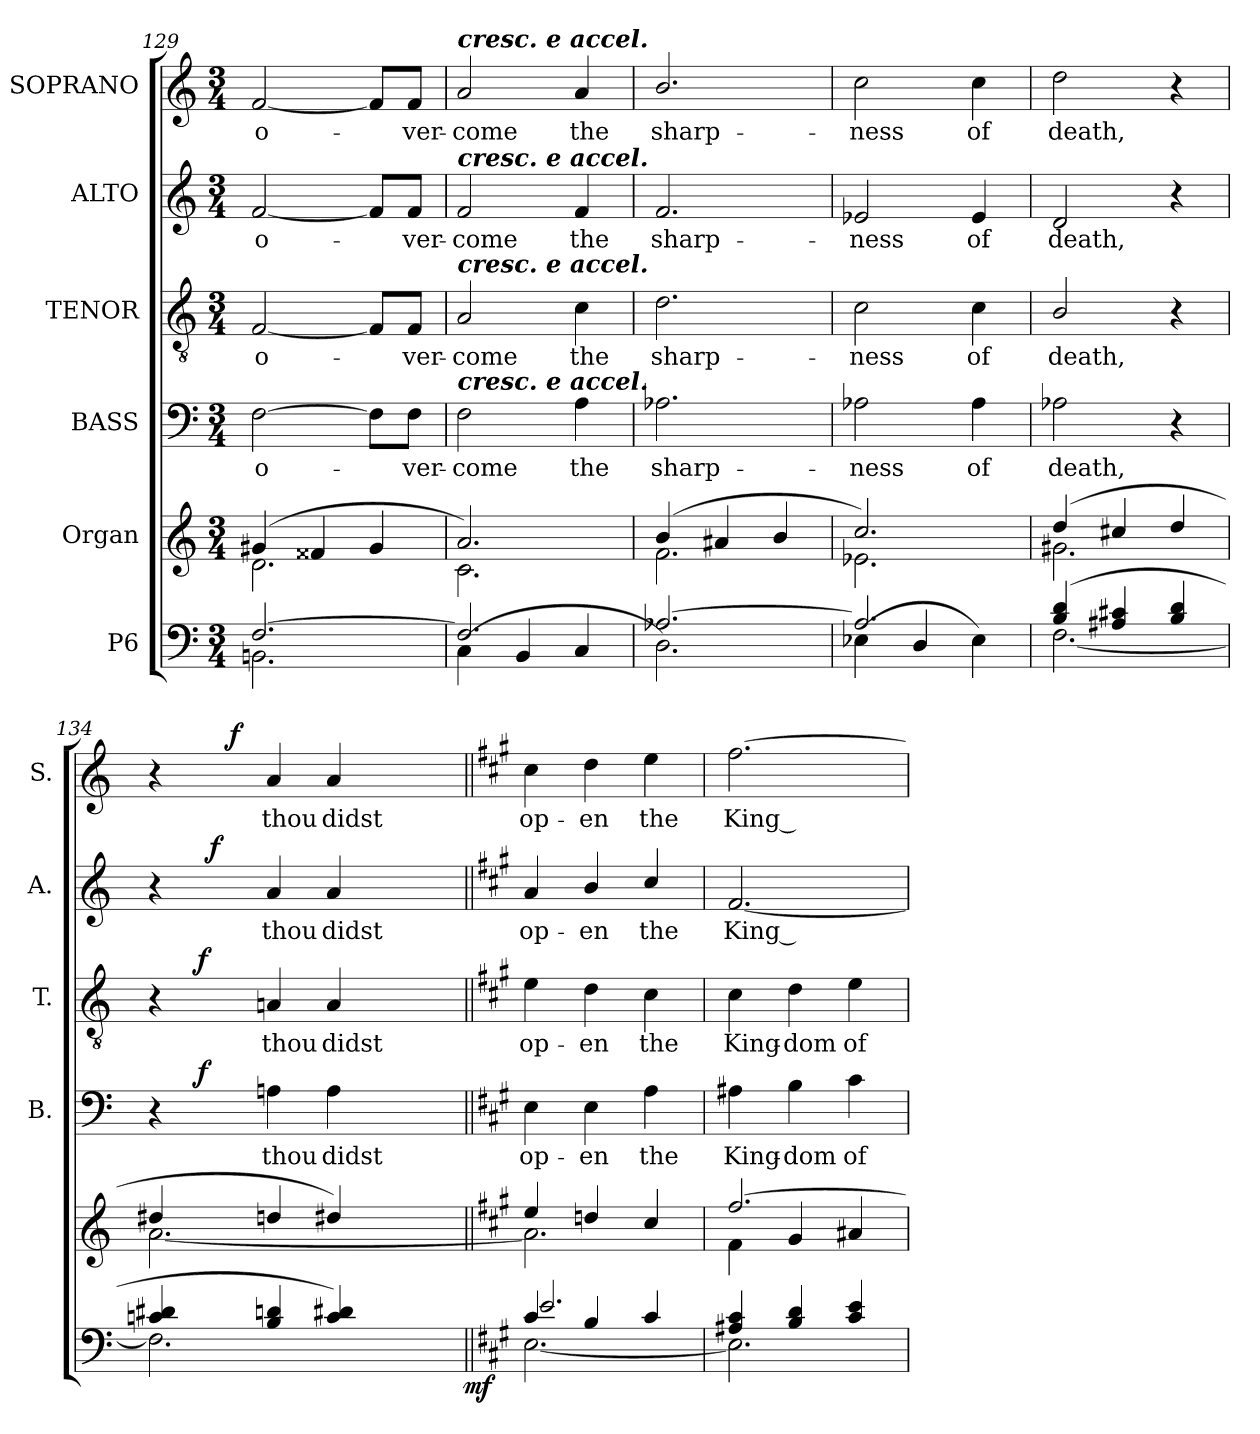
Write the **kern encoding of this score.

**kern	**dynam	**kern	**kern	**text	**dynam	**kern	**text	**dynam	**kern	**text	**dynam	**kern	**text	**dynam
*part6	*part6	*part5	*part4	*part4	*part4	*part3	*part3	*part3	*part2	*part2	*part2	*part1	*part1	*part1
*staff6	*staff6	*staff5	*staff4	*staff4	*staff4	*staff3	*staff3	*staff3	*staff2	*staff2	*staff2	*staff1	*staff1	*staff1
*I"P6	*	*I"Organ	*I"BASS	*	*	*I"TENOR	*	*	*I"ALTO	*	*	*I"SOPRANO	*	*
*	*	*	*I'B.	*	*	*I'T.	*	*	*I'A.	*	*	*I'S.	*	*
*clefF4	*	*clefG2	*clefF4	*	*	*clefGv2	*	*	*clefG2	*	*	*clefG2	*	*
*	*	*	*	*	*	*ITrd7c12	*	*	*	*	*	*	*	*
*k[]	*	*k[]	*k[]	*	*	*k[]	*	*	*k[]	*	*	*k[]	*	*
*C:	*	*C:	*C:	*	*	*C:	*	*	*C:	*	*	*C:	*	*
*M3/4	*	*M3/4	*M3/4	*	*	*M3/4	*	*	*M3/4	*	*	*M3/4	*	*
=129	=129	=129	=129	=129	=129	=129	=129	=129	=129	=129	=129	=129	=129	=129
*^	*	*^	*	*	*	*	*	*	*	*	*	*	*	*
!	!	!	!	!	!	!LO:LY:b:color=#000000	!	!	!	!	!	!	!	!	!	!
!	!	!	!	!	!	!	!	!	!LO:LY:b:color=#000000	!	!	!	!	!	!	!
!	!	!	!	!	!	!	!	!	!	!	!	!LO:LY:b:color=#000000	!	!	!	!
!	!	!	!	!	!	!	!	!	!	!	!	!	!	!	!LO:LY:b:color=#000000	!
[2.Fi/	2.BBni\	.	(4g#Xi/	2.di\	[2Fi\	o-	.	[2FFi/	o-	.	[2fi/	o-	.	[2fi/	o-	.
.	.	.	4f##Xi/	.	.	.	.	.	.	.	.	.	.	.	.	.
.	.	.	4g#i/	.	8Fi\L]	.	.	8FFi/L]	.	.	8fi/L]	.	.	8fi/L]	.	.
!	!	!	!	!	!	!LO:LY:b:color=#000000	!	!	!	!	!	!	!	!	!	!
!	!	!	!	!	!	!	!	!	!LO:LY:b:color=#000000	!	!	!	!	!	!	!
!	!	!	!	!	!	!	!	!	!	!	!	!LO:LY:b:color=#000000	!	!	!	!
!	!	!	!	!	!	!	!	!	!	!	!	!	!	!	!LO:LY:b:color=#000000	!
.	.	.	.	.	8Fi\J	-ver-	.	8FFi/J	-ver-	.	8fi/J	-ver-	.	8fi/J	-ver-	.
=130	=130	=130	=130	=130	=130	=130	=130	=130	=130	=130	=130	=130	=130	=130	=130	=130
!	!	!	!	!	!	!LO:LY:b:color=#000000	!	!	!	!	!	!	!	!	!	!
!	!	!	!	!	!	!	!	!	!LO:LY:b:color=#000000	!	!	!	!	!	!	!
!	!	!	!	!	!	!	!	!	!	!	!	!LO:LY:b:color=#000000	!	!	!	!
!	!	!	!	!	!	!	!	!	!	!	!	!	!	!LO:TX:a:Bi:t=cresc. e  accel.	!	!
!	!	!	!	!	!	!	!	!	!	!	!LO:TX:a:Bi:t=cresc. e  accel.	!	!	!	!	!
!	!	!	!	!	!	!	!	!LO:TX:a:Bi:t=cresc. e  accel.	!	!	!	!	!	!	!	!
!	!	!	!	!	!LO:TX:a:Bi:t=cresc. e  accel.	!	!	!	!	!	!	!	!	!	!	!
!	!	!	!	!	!	!	!	!	!	!	!	!	!	!	!LO:LY:b:color=#000000	!
2.Fi/]	(4Ci\	.	2.ai/)	2.ci\	2Fi\	-come	.	2AAi/	-come	.	2fi/	-come	.	2ai/	-come	.
.	4BBi/	.	.	.	.	.	.	.	.	.	.	.	.	.	.	.
!	!	!	!	!	!	!LO:LY:b:color=#000000	!	!	!	!	!	!	!	!	!	!
!	!	!	!	!	!	!	!	!	!LO:LY:b:color=#000000	!	!	!	!	!	!	!
!	!	!	!	!	!	!	!	!	!	!	!	!LO:LY:b:color=#000000	!	!	!	!
!	!	!	!	!	!	!	!	!	!	!	!	!	!	!	!LO:LY:b:color=#000000	!
.	4Ci/	.	.	.	4Ai\	the	.	4Ci\	the	.	4fi/	the	.	4ai/	the	.
=131	=131	=131	=131	=131	=131	=131	=131	=131	=131	=131	=131	=131	=131	=131	=131	=131
!	!	!	!	!	!	!LO:LY:b:color=#000000	!	!	!	!	!	!	!	!	!	!
!	!	!	!	!	!	!	!	!	!LO:LY:b:color=#000000	!	!	!	!	!	!	!
!	!	!	!	!	!	!	!	!	!	!	!	!LO:LY:b:color=#000000	!	!	!	!
!	!	!	!	!	!	!	!	!	!	!	!	!	!	!	!LO:LY:b:color=#000000	!
[2.A-Xi/	2.Di\)	.	(4bi/	2.fi\	2.A-Xi\	sharp-	.	2.Di\	sharp-	.	2.fi/	sharp-	.	2.bi/	sharp-	.
.	.	.	4a#Xi/	.	.	.	.	.	.	.	.	.	.	.	.	.
.	.	.	4bi/	.	.	.	.	.	.	.	.	.	.	.	.	.
=132	=132	=132	=132	=132	=132	=132	=132	=132	=132	=132	=132	=132	=132	=132	=132	=132
!	!	!	!	!	!	!LO:LY:b:color=#000000	!	!	!	!	!	!	!	!	!	!
!	!	!	!	!	!	!	!	!	!LO:LY:b:color=#000000	!	!	!	!	!	!	!
!	!	!	!	!	!	!	!	!	!	!	!	!LO:LY:b:color=#000000	!	!	!	!
!	!	!	!	!	!	!	!	!	!	!	!	!	!	!	!LO:LY:b:color=#000000	!
2.A-i/]	(4E-Xi\	.	2.cci/)	2.e-Xi\	2A-Xi\	-ness	.	2Ci\	-ness	.	2e-Xi/	-ness	.	2cci\	-ness	.
.	4Di/	.	.	.	.	.	.	.	.	.	.	.	.	.	.	.
!	!	!	!	!	!	!LO:LY:b:color=#000000	!	!	!	!	!	!	!	!	!	!
!	!	!	!	!	!	!	!	!	!LO:LY:b:color=#000000	!	!	!	!	!	!	!
!	!	!	!	!	!	!	!	!	!	!	!	!LO:LY:b:color=#000000	!	!	!	!
!	!	!	!	!	!	!	!	!	!	!	!	!	!	!	!LO:LY:b:color=#000000	!
.	4E-i\)	.	.	.	4A-i\	of	.	4Ci\	of	.	4e-i/	of	.	4cci\	of	.
!!LO:PB:g=z
=133	=133	=133	=133	=133	=133	=133	=133	=133	=133	=133	=133	=133	=133	=133	=133	=133
!	!	!	!	!	!	!LO:LY:b:color=#000000	!	!	!	!	!	!	!	!	!	!
!	!	!	!	!	!	!	!	!	!LO:LY:b:color=#000000	!	!	!	!	!	!	!
!	!	!	!	!	!	!	!	!	!	!	!	!LO:LY:b:color=#000000	!	!	!	!
!	!	!	!	!	!	!	!	!	!	!	!	!	!	!	!LO:LY:b:color=#000000	!
(4Bi/ 4di	[2.Fi\	.	(4ddi/	2.g#Xi\	2A-Xi\	death,	.	2BBi/	death,	.	2di/	death,	.	2ddi\	death,	.
4A#Xi/ 4c#Xi	.	.	4cc#Xi/	.	.	.	.	.	.	.	.	.	.	.	.	.
4Bi/ 4di	.	.	4ddi/	.	4r	.	.	4r	.	.	4r	.	.	4r	.	.
=134	=134	=134	=134	=134	=134	=134	=134	=134	=134	=134	=134	=134	=134	=134	=134	=134
*	*^	*	*	*	*^	*	*	*^	*	*	*^	*	*	*^	*	*
4cni/ 4d#Xi	2.Fi\]	2ryy	.	4dd#Xi/	[2.ai\	4r	16ryy	.	.	4r	16ryy	.	.	4r	16ryy	.	.	4r	8ryy	.	.
.	.	.	.	.	.	.	32ryy	.	.	.	32ryy	.	.	.	32ryy	.	.	.	.	.	.
.	.	.	.	.	.	.	256..ryy	.	.	.	256..ryy	.	.	.	64ryy	.	.	.	.	.	.
.	.	.	.	.	.	.	2ryy	.	f	.	2ryy	.	f	.	.	.	.	.	.	.	.
.	.	.	.	.	.	.	.	.	.	.	.	.	.	.	256ryy	.	.	.	.	.	.
.	.	.	.	.	.	.	.	.	.	.	.	.	.	.	2ryy	.	f	.	.	.	.
.	.	.	.	.	.	.	.	.	.	.	.	.	.	.	.	.	.	.	128...ryy	.	.
.	.	.	.	.	.	.	.	.	.	.	.	.	.	.	.	.	.	.	2ryy	.	f
!	!	!	!	!	!	!	!	!LO:LY:b:color=#000000	!	!	!	!	!	!	!	!	!	!	!	!	!
!	!	!	!	!	!	!	!	!	!	!	!	!LO:LY:b:color=#000000	!	!	!	!	!	!	!	!	!
!	!	!	!	!	!	!	!	!	!	!	!	!	!	!	!	!LO:LY:b:color=#000000	!	!	!	!	!
!	!	!	!	!	!	!	!	!	!	!	!	!	!	!	!	!	!	!	!	!LO:LY:b:color=#000000	!
4Bi/ 4dni	.	.	.	4ddni/	.	4Ani\	.	thou	.	4AAni/	.	thou	.	4ai/	.	thou	.	4ai/	.	thou	.
!	!	!	!	!	!	!	!	!LO:LY:b:color=#000000	!	!	!	!	!	!	!	!	!	!	!	!	!
!	!	!	!	!	!	!	!	!	!	!	!	!LO:LY:b:color=#000000	!	!	!	!	!	!	!	!	!
!	!	!	!	!	!	!	!	!	!	!	!	!	!	!	!	!LO:LY:b:color=#000000	!	!	!	!	!
!	!	!	!	!	!	!	!	!	!	!	!	!	!	!	!	!	!	!	!	!LO:LY:b:color=#000000	!
4ci/ 4d#Xi)	.	8ryy	.	4dd#Xi/)	.	4Ai\	.	didst	.	4AAi/	.	didst	.	4ai/	.	didst	.	4ai/	.	didst	.
.	.	.	.	.	.	.	8ryy	.	.	.	8ryy	.	.	.	.	.	.	.	.	.	.
.	.	.	.	.	.	.	.	.	.	.	.	.	.	.	8ryy	.	.	.	.	.	.
.	.	16ryy	.	.	.	.	.	.	.	.	.	.	.	.	.	.	.	.	.	.	.
.	.	.	.	.	.	.	.	.	.	.	.	.	.	.	.	.	.	.	16ryy	.	.
.	.	32ryy	.	.	.	.	.	.	.	.	.	.	.	.	.	.	.	.	.	.	.
.	.	.	.	.	.	.	.	.	.	.	.	.	.	.	.	.	.	.	32ryy	.	.
.	.	64ryy	.	.	.	.	.	.	.	.	.	.	.	.	.	.	.	.	.	.	.
.	.	.	.	.	.	.	64ryy	.	.	.	64ryy	.	.	.	.	.	.	.	.	.	.
.	.	.	.	.	.	.	.	.	.	.	.	.	.	.	.	.	.	.	64ryy	.	.
.	.	128...ryy	.	.	.	.	.	.	.	.	.	.	.	.	.	.	.	.	.	.	.
.	.	.	.	.	.	.	.	.	.	.	.	.	.	.	128.ryy	.	.	.	.	.	.
.	.	.	.	.	.	.	128ryy	.	.	.	128ryy	.	.	.	.	.	.	.	.	.	.
.	.	1024ryy	mf	.	.	.	1024ryy	.	.	.	1024ryy	.	.	.	.	.	.	.	1024ryy	.	.
*	*	*	*	*	*	*v	*v	*	*	*	*	*	*	*v	*v	*	*	*v	*v	*	*
*	*	*	*	*	*	*	*	*	*v	*v	*	*	*	*	*	*	*	*
=135||	=135||	=135||	=135||	=135||	=135||	=135||	=135||	=135||	=135||	=135||	=135||	=135||	=135||	=135||	=135||	=135||	=135||
*k[f#c#g#]	*	*	*	*k[f#c#g#]	*	*k[f#c#g#]	*	*	*k[f#c#g#]	*	*	*k[f#c#g#]	*	*	*k[f#c#g#]	*	*
*A:	*	*	*	*A:	*	*A:	*	*	*A:	*	*	*A:	*	*	*A:	*	*
*	*	*	*	*	*	*^	*	*	*^	*	*	*^	*	*	*^	*	*
!	!	!	!	!	!	!	!	!LO:LY:b:color=#000000	!	!	!	!	!	!	!	!	!	!	!	!	!
*	*	*	*	*	*	*v	*v	*	*	*	*	*	*	*v	*v	*	*	*v	*v	*	*
*	*	*	*	*	*	*	*	*	*v	*v	*	*	*	*	*	*	*	*
*	*	*	*	*	*	*^	*	*	*^	*	*	*^	*	*	*^	*	*
!	!	!	!	!	!	!	!	!	!	!	!	!LO:LY:b:color=#000000	!	!	!	!	!	!	!	!	!
*	*	*	*	*	*	*v	*v	*	*	*	*	*	*	*v	*v	*	*	*v	*v	*	*
*	*	*	*	*	*	*	*	*	*v	*v	*	*	*	*	*	*	*	*
*	*	*	*	*	*	*^	*	*	*^	*	*	*^	*	*	*^	*	*
!	!	!	!	!	!	!	!	!	!	!	!	!	!	!	!	!LO:LY:b:color=#000000	!	!	!	!	!
*	*	*	*	*	*	*v	*v	*	*	*	*	*	*	*v	*v	*	*	*v	*v	*	*
*	*	*	*	*	*	*	*	*	*v	*v	*	*	*	*	*	*	*	*
*	*	*	*	*	*	*^	*	*	*^	*	*	*^	*	*	*^	*	*
!	!	!	!	!	!	!	!	!	!	!	!	!	!	!	!	!	!	!	!	!LO:LY:b:color=#000000	!
*	*	*	*	*	*	*v	*v	*	*	*	*	*	*	*v	*v	*	*	*v	*v	*	*
*	*	*	*	*	*	*	*	*	*v	*v	*	*	*	*	*	*	*	*
4c#i/	[2.Ei\	2.ei/	.	4eei/	2.ai\]	4Ei\	op-	.	4Ei\	op-	.	4ai/	op-	.	4cc#i\	op-	.
!	!	!	!	!	!	!	!LO:LY:b:color=#000000	!	!	!	!	!	!	!	!	!	!
!	!	!	!	!	!	!	!	!	!	!LO:LY:b:color=#000000	!	!	!	!	!	!	!
!	!	!	!	!	!	!	!	!	!	!	!	!	!LO:LY:b:color=#000000	!	!	!	!
!	!	!	!	!	!	!	!	!	!	!	!	!	!	!	!	!LO:LY:b:color=#000000	!
4Bi/	.	.	.	4ddni/	.	4Ei\	-en	.	4Di\	-en	.	4bi/	-en	.	4ddi\	-en	.
!	!	!	!	!	!	!	!LO:LY:b:color=#000000	!	!	!	!	!	!	!	!	!	!
!	!	!	!	!	!	!	!	!	!	!LO:LY:b:color=#000000	!	!	!	!	!	!	!
!	!	!	!	!	!	!	!	!	!	!	!	!	!LO:LY:b:color=#000000	!	!	!	!
!	!	!	!	!	!	!	!	!	!	!	!	!	!	!	!	!LO:LY:b:color=#000000	!
4c#i/	.	.	.	4cc#i/	.	4Ai\	the	.	4C#i\	the	.	4cc#i/	the	.	4eei\	the	.
*	*v	*v	*	*	*	*	*	*	*	*	*	*	*	*	*	*	*
=136	=136	=136	=136	=136	=136	=136	=136	=136	=136	=136	=136	=136	=136	=136	=136	=136
!	!	!	!	!	!	!LO:LY:b:color=#000000	!	!	!	!	!	!	!	!	!	!
!	!	!	!	!	!	!	!	!	!LO:LY:b:color=#000000	!	!	!	!	!	!	!
!	!	!	!	!	!	!	!	!	!	!	!	!LO:LY:b:color=#000000	!	!	!	!
!	!	!	!	!	!	!	!	!	!	!	!	!	!	!	!LO:LY:b:color=#000000	!
4A#Xi/ 4c#i	2.Ei\]	.	[2.ff#i/	4f#i\	4A#Xi\	King-	.	4C#i\	King-	.	[2.f#i/	King --	.	[2.ff#i\	King --	.
!	!	!	!	!	!	!LO:LY:b:color=#000000	!	!	!	!	!	!	!	!	!	!
!	!	!	!	!	!	!	!	!	!LO:LY:b:color=#000000	!	!	!	!	!	!	!
4Bi/ 4di	.	.	.	4g#i/	4Bi\	-dom	.	4Di\	-dom	.	.	.	.	.	.	.
!	!	!	!	!	!	!LO:LY:b:color=#000000	!	!	!	!	!	!	!	!	!	!
!	!	!	!	!	!	!	!	!	!LO:LY:b:color=#000000	!	!	!	!	!	!	!
4c#i/ 4ei	.	.	.	4a#Xi/	4c#i\	of	.	4Ei\	of	.	.	.	.	.	.	.
*v	*v	*	*	*	*	*	*	*	*	*	*	*	*	*	*	*
*	*	*v	*v	*	*	*	*	*	*	*	*	*	*	*	*
=	=	=	=	=	=	=	=	=	=	=	=	=	=	=
*-	*-	*-	*-	*-	*-	*-	*-	*-	*-	*-	*-	*-	*-	*-
